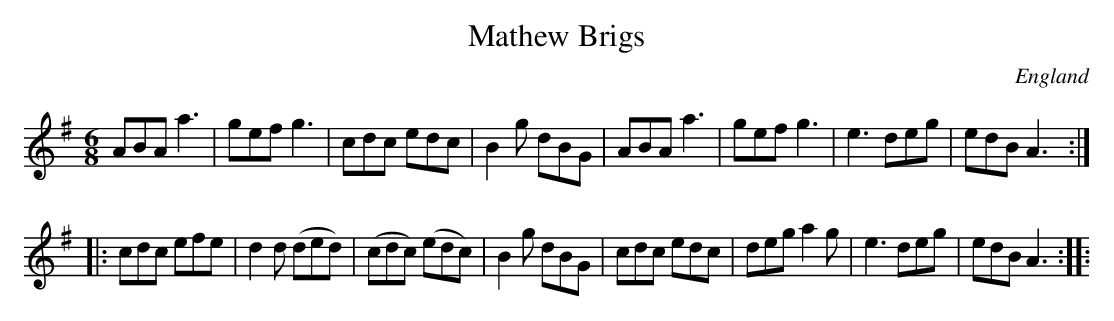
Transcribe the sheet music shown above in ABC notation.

X:1
T:Mathew Brigs
L:1/8
M:6/8
O:England
K:G
ABA  a3 | gef  g3   | cdc    edc  | B2g dBG | ABA  a3 | gef  g3 | e3 deg | edB A3 ::
cdc efe | d2d (ded) | (cdc) (edc) | B2g dBG | cdc edc | deg a2g | e3 deg | edB A3 ::
